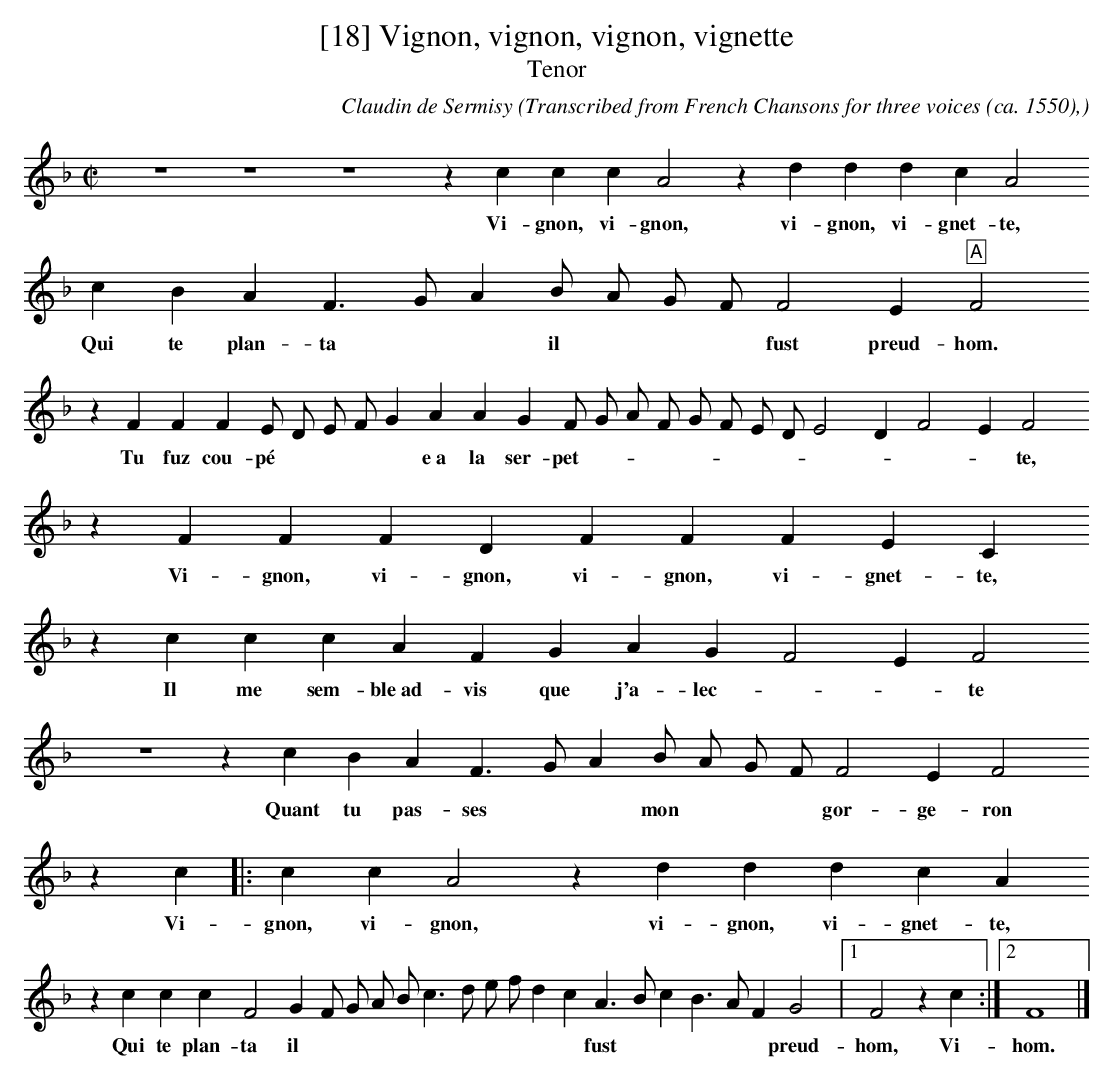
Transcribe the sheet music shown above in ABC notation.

X:1
T:[18] Vignon, vignon, vignon, vignette
T:Tenor
O: Transcribed from French Chansons for three voices (ca. 1550),
O: Part I: Three-Part Chansons Printed by Gardane (1541),
O: Edited by Courtney S. Adams, A-R Editions, Inc. Madison, Wisconsin
C: Claudin de Sermisy
M:C|
L:1/4
K:F
z4 z4 z4 z c c c A2 z d d d c A2
w:Vi- gnon, vi- gnon, vi- gnon, vi- gnet- te,
c B A F > G A B/ A/ G/ F/ F2 E "A"F2
w:Qui te plan- ta * * il  * * *  fust  preud-  hom.
z F F F E/ D/ E/ F/ G A A G F/ G/ A/ F/ G/ F/ E/ D/ E2 D F2 E F2
w:Tu fuz cou- pé * * * *  e~a la ser- pet- * * * * * * * * * * * te,
z F F F D F F F E C
w:Vi- gnon, vi- gnon, vi- gnon, vi- gnet- te,
z c c c A F G A G F2 E F2
w:Il me sem- ble~ad- vis que j'a- lec- * * te
z4 z c B A F > G A B/ A/ G/ F/ F2 E F2
w:Quant tu pas- ses *  *  mon * * * gor- ge- ron
z c |: c c A2 z d d d c A
w:Vi- gnon, vi- gnon, vi- gnon, vi- gnet- te,
z c c c F2 G F/ G/ A/ B/ c > d e/ f/ d c A > B c B > A F G2 |1 F2 z c :|2 F4 |]
w:Qui te plan- ta il * * * * * * * * * * fust * * * * * preud- hom, Vi- hom.
